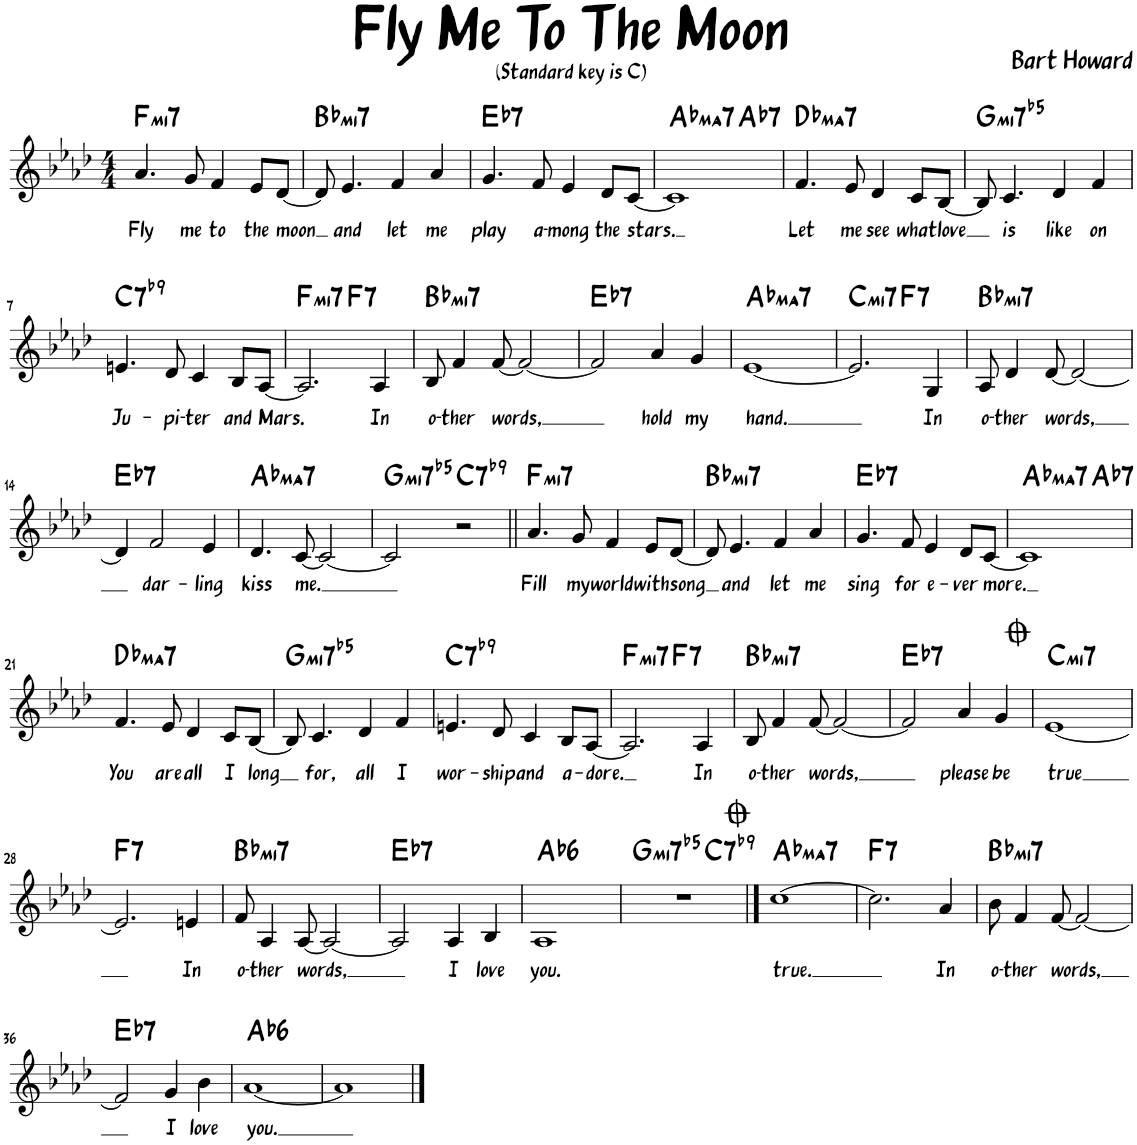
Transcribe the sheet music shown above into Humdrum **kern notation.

**kern	**text	**harte
*part1	*part1	*part1
*staff1	*staff1	*
*I"Piano	*	*
*I'Pno.	*	*
*clefG2	*	*
*k[b-e-a-d-]	*	*
*M4/4	*	*
=1	=1	=1
!	!LO:LY:b	!LO:H:kt=mi7
4.a-/	Fly	F:min7
!	!LO:LY:b	!
8g/	me	.
!	!LO:LY:b	!
4f/	to	.
!	!LO:LY:b	!
8e-/L	the	.
!	!LO:LY:b	!
[8d-/J	moon	.
=2	=2	=2
!	!	!LO:H:kt=mi7
8d-/]	.	Bb:min7
!	!LO:LY:b	!
4.e-/	and	.
!	!LO:LY:b	!
4f/	let	.
!	!LO:LY:b	!
4a-/	me	.
=3	=3	=3
!	!LO:LY:b	!LO:H:kt=7
4.g/	play	Eb:7
!	!LO:LY:b	!
8f/	a-	.
!	!LO:LY:b	!
4e-/	-mong	.
!	!LO:LY:b	!
8d-/L	the	.
!	!LO:LY:b	!
[8c/J	stars.	.
=4	=4	=4
!	!	!LO:H:kt=ma7
*^	*	*
1c]	2ryy	.	Ab:maj7
!	!	!	!LO:H:kt=7
.	2ryy	.	Ab:7
=5	=5	=5	=5
!	!	!LO:LY:b	!LO:H:kt=ma7
*v	*v	*	*
4.f/	Let	Db:maj7
!	!LO:LY:b	!
8e-/	me	.
!	!LO:LY:b	!
4d-/	see	.
!	!LO:LY:b	!
8c/L	what	.
!	!LO:LY:b	!
[8B-/J	love	.
=6	=6	=6
!	!	!LO:H:kt=mi7b5
8B-/]	.	G:hdim7
!	!LO:LY:b	!
4.c/	is	.
!	!LO:LY:b	!
4d-/	like	.
!	!LO:LY:b	!
4f/	on	.
!!LO:LB:g=z
=7	=7	=7
!	!LO:LY:b	!LO:H:kt=7
4.en/	Ju-	C:7(b9)
!	!LO:LY:b	!
8d-/	-pi-	.
!	!LO:LY:b	!
4c/	-ter	.
!	!LO:LY:b	!
8B-/L	and	.
!	!LO:LY:b	!
[8A-/J	Mars.	.
=8	=8	=8
!	!	!LO:H:kt=mi7
*^	*	*
2.A-/]	2ryy	.	F:min7
!	!	!	!LO:H:kt=7
.	2ryy	.	F:7
!	!	!LO:LY:b	!
4A-/	.	In	.
=9	=9	=9	=9
!	!	!LO:LY:b	!LO:H:kt=mi7
*v	*v	*	*
8B-/	o-	Bb:min7
!	!LO:LY:b	!
4f/	-ther	.
!	!LO:LY:b	!
[8f/	words,	.
2f/_	.	.
=10	=10	=10
!	!	!LO:H:kt=7
2f/]	.	Eb:7
!	!LO:LY:b	!
4a-/	hold	.
!	!LO:LY:b	!
4g/	my	.
=11	=11	=11
!	!LO:LY:b	!LO:H:kt=ma7
[1e-	hand.	Ab:maj7
=12	=12	=12
!	!	!LO:H:kt=mi7
*^	*	*
2.e-/]	2ryy	.	C:min7
!	!	!	!LO:H:kt=7
.	2ryy	.	F:7
!	!	!LO:LY:b	!
4G/	.	In	.
=13	=13	=13	=13
!	!	!LO:LY:b	!LO:H:kt=mi7
*v	*v	*	*
8A-/	o-	Bb:min7
!	!LO:LY:b	!
4d-/	-ther	.
!	!LO:LY:b	!
[8d-/	words,	.
2d-/_	.	.
!!LO:LB:g=z
=14	=14	=14
!	!	!LO:H:kt=7
4d-/]	.	Eb:7
!	!LO:LY:b	!
2f/	dar-	.
!	!LO:LY:b	!
4e-/	-ling	.
=15	=15	=15
!	!LO:LY:b	!LO:H:kt=ma7
4.d-/	kiss	Ab:maj7
!	!LO:LY:b	!
[8c/	me.	.
2c/_	.	.
=16	=16	=16
!	!	!LO:H:kt=mi7b5
2c/]	.	G:hdim7
!	!	!LO:H:kt=7
2r	.	C:7(b9)
=17||	=17||	=17||
!	!LO:LY:b	!LO:H:kt=mi7
4.a-/	Fill	F:min7
!	!LO:LY:b	!
8g/	my	.
!	!LO:LY:b	!
4f/	world	.
!	!LO:LY:b	!
8e-/L	with	.
!	!LO:LY:b	!
[8d-/J	song	.
=18	=18	=18
!	!	!LO:H:kt=mi7
8d-/]	.	Bb:min7
!	!LO:LY:b	!
4.e-/	and	.
!	!LO:LY:b	!
4f/	let	.
!	!LO:LY:b	!
4a-/	me	.
=19	=19	=19
!	!LO:LY:b	!LO:H:kt=7
4.g/	sing	Eb:7
!	!LO:LY:b	!
8f/	for	.
!	!LO:LY:b	!
4e-/	e-	.
!	!LO:LY:b	!
8d-/L	-ver	.
!	!LO:LY:b	!
[8c/J	more.	.
=20	=20	=20
!	!	!LO:H:kt=ma7
*^	*	*
1c]	2ryy	.	Ab:maj7
!	!	!	!LO:H:kt=7
.	2ryy	.	Ab:7
!!LO:LB:g=z	!!
=21	=21	=21	=21
!	!	!LO:LY:b	!LO:H:kt=ma7
*v	*v	*	*
4.f/	You	Db:maj7
!	!LO:LY:b	!
8e-/	are	.
!	!LO:LY:b	!
4d-/	all	.
!	!LO:LY:b	!
8c/L	I	.
!	!LO:LY:b	!
[8B-/J	long	.
=22	=22	=22
!	!	!LO:H:kt=mi7b5
8B-/]	.	G:hdim7
!	!LO:LY:b	!
4.c/	for,	.
!	!LO:LY:b	!
4d-/	all	.
!	!LO:LY:b	!
4f/	I	.
=23	=23	=23
!	!LO:LY:b	!LO:H:kt=7
4.en/	wor-	C:7(b9)
!	!LO:LY:b	!
8d-/	-ship	.
!	!LO:LY:b	!
4c/	and	.
!	!LO:LY:b	!
8B-/L	a-	.
!	!LO:LY:b	!
[8A-/J	-dore.	.
=24	=24	=24
!	!	!LO:H:kt=mi7
*^	*	*
2.A-/]	2ryy	.	F:min7
!	!	!	!LO:H:kt=7
.	2ryy	.	F:7
!	!	!LO:LY:b	!
4A-/	.	In	.
=25	=25	=25	=25
!	!	!LO:LY:b	!LO:H:kt=mi7
*v	*v	*	*
8B-/	o-	Bb:min7
!	!LO:LY:b	!
4f/	-ther	.
!	!LO:LY:b	!
[8f/	words,	.
2f/_	.	.
=26	=26	=26
!	!	!LO:H:kt=7
2f/]	.	Eb:7
!	!LO:LY:b	!
4a-/	please	.
!	!LO:LY:b	!
4g/	be	.
=27	=27	=27
!	!LO:LY:b	!LO:H:kt=mi7
[1e-	true	C:min7
!!LO:LB:g=z
=28	=28	=28
!	!	!LO:H:kt=7
2.e-/]	.	F:7
!	!LO:LY:b	!
4en/	In	.
=29	=29	=29
!	!LO:LY:b	!LO:H:kt=mi7
8f/	o-	Bb:min7
!	!LO:LY:b	!
4A-/	-ther	.
!	!LO:LY:b	!
[8A-/	words,	.
2A-/_	.	.
=30	=30	=30
!	!	!LO:H:kt=7
2A-/]	.	Eb:7
!	!LO:LY:b	!
4A-/	I	.
!	!LO:LY:b	!
4B-/	love	.
=31	=31	=31
!	!LO:LY:b	!LO:H:kt=6
1A-	you.	Ab:maj6
=32	=32	=32
!	!	!LO:H:kt=mi7b5
*^	*	*
1r	2ryy	.	G:hdim7
!	!	!	!LO:H:kt=7
.	2ryy	.	C:7(b9)
==33	==33	==33	==33
!	!	!LO:LY:b	!LO:H:kt=ma7
*v	*v	*	*
[1cc	true.	Ab:maj7
=34	=34	=34
!	!	!LO:H:kt=7
2.cc\]	.	F:7
!	!LO:LY:b	!
4a-/	In	.
=35	=35	=35
!	!LO:LY:b	!LO:H:kt=mi7
8b-\	o-	Bb:min7
!	!LO:LY:b	!
4f/	-ther	.
!	!LO:LY:b	!
[8f/	words,	.
2f/_	.	.
!!LO:LB:g=z
=36	=36	=36
!	!	!LO:H:kt=7
2f/]	.	Eb:7
!	!LO:LY:b	!
4g/	I	.
!	!LO:LY:b	!
4b-\	love	.
=37	=37	=37
!	!LO:LY:b	!LO:H:kt=6
[1a-	you.	Ab:maj6
=38	=38	=38
1a-]	.	.
==	==	==
*-	*-	*-
